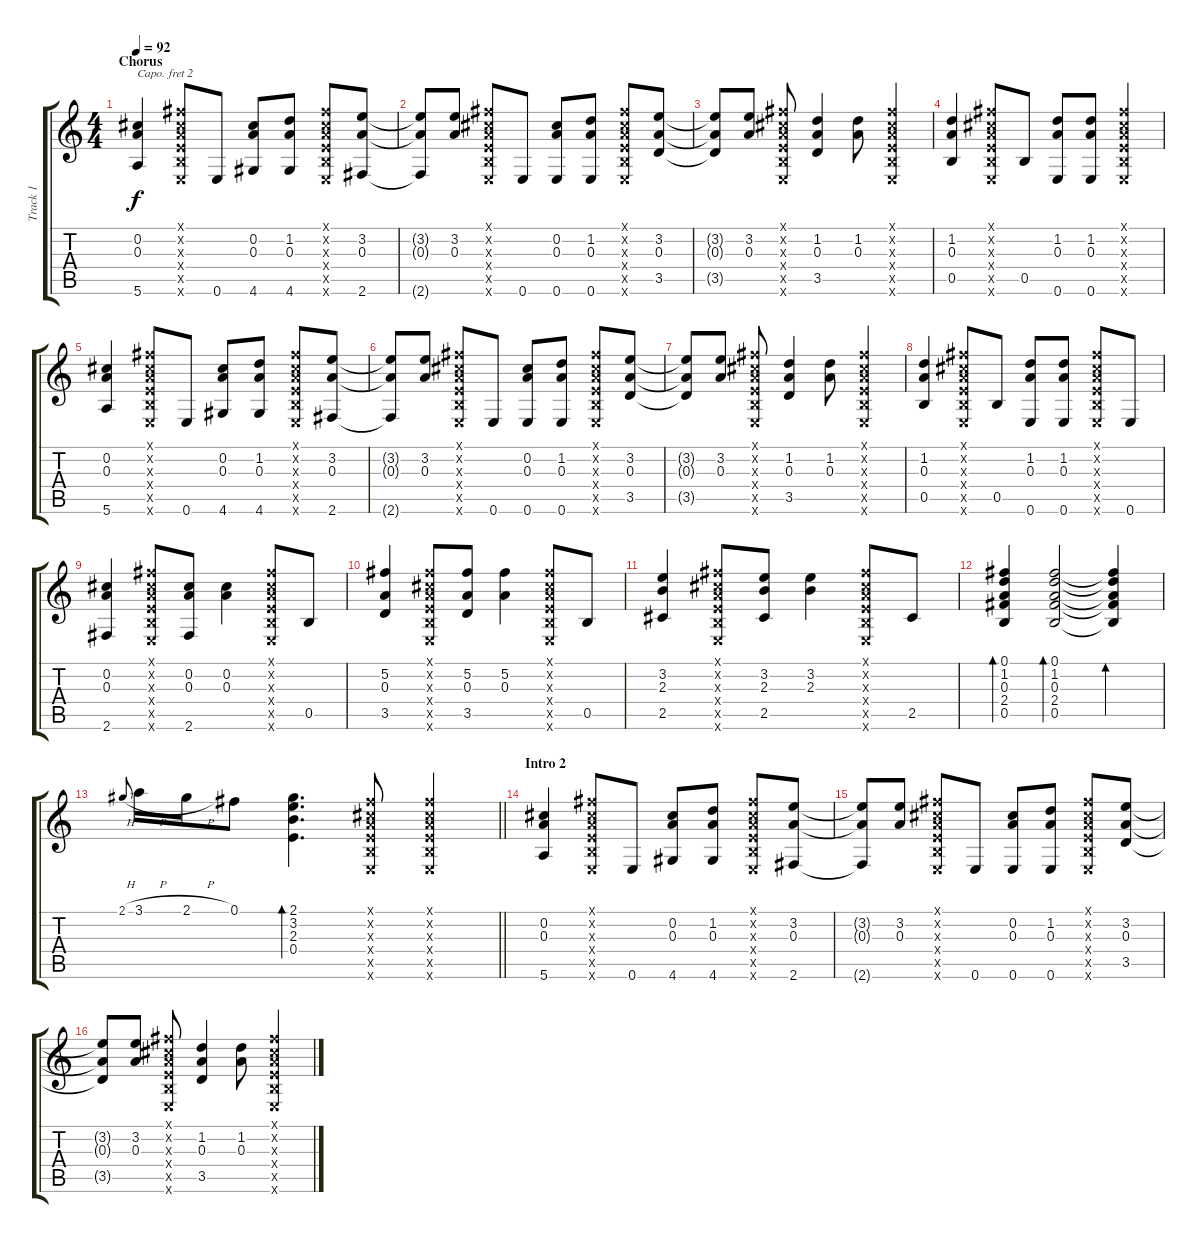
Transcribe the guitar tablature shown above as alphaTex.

\track ("Track 1" "Track 1") {instrument acousticguitarsteel}
\staff {score tabs}
\capo 2
\tuning (E4 B3 G3 D3 A2 D2) {hide}
\ts (4 4)
\section ("" "Chorus")
\tempo 92
\clef g2
\ks c
(0.2 0.3 5.6).4{dy f} (0.1{x} 0.2{x} 0.3{x} 0.4{x} 0.5{x} 0.6{x}).8 0.6.8 (0.2 0.3 4.6).8 (1.2 0.3 4.6).8 (0.1{x} 0.2{x} 0.3{x} 0.4{x} 0.5{x} 0.6{x}).8 (3.2 0.3 2.6).8 |
(3.2{t} 0.3{t} 2.6{t}).8 (3.2 0.3).8 (0.1{x} 0.2{x} 0.3{x} 0.4{x} 0.5{x} 0.6{x}).8 0.6.8 (0.2 0.3 0.6).8 (1.2 0.3 0.6).8 (0.1{x} 0.2{x} 0.3{x} 0.4{x} 0.5{x} 0.6{x}).8 (3.2 0.3 3.5).8 |
(3.2{t} 0.3{t} 3.5{t}).8 (3.2 0.3).8 (0.1{x} 0.2{x} 0.3{x} 0.4{x} 0.5{x} 0.6{x}).8 (1.2 0.3 3.5).4 (1.2 0.3).8 (0.1{x} 0.2{x} 0.3{x} 0.4{x} 0.5{x} 0.6{x}).4 |
(1.2 0.3 0.5).4 (0.1{x} 0.2{x} 0.3{x} 0.4{x} 0.5{x} 0.6{x}).8 0.5.8 (1.2 0.3 0.6).8 (1.2 0.3 0.6).8 (0.1{x} 0.2{x} 0.3{x} 0.4{x} 0.5{x} 0.6{x}).4 |
(0.2 0.3 5.6).4 (0.1{x} 0.2{x} 0.3{x} 0.4{x} 0.5{x} 0.6{x}).8 0.6.8 (0.2 0.3 4.6).8 (1.2 0.3 4.6).8 (0.1{x} 0.2{x} 0.3{x} 0.4{x} 0.5{x} 0.6{x}).8 (3.2 0.3 2.6).8 |
(3.2{t} 0.3{t} 2.6{t}).8 (3.2 0.3).8 (0.1{x} 0.2{x} 0.3{x} 0.4{x} 0.5{x} 0.6{x}).8 0.6.8 (0.2 0.3 0.6).8 (1.2 0.3 0.6).8 (0.1{x} 0.2{x} 0.3{x} 0.4{x} 0.5{x} 0.6{x}).8 (3.2 0.3 3.5).8 |
(3.2{t} 0.3{t} 3.5{t}).8 (3.2 0.3).8 (0.1{x} 0.2{x} 0.3{x} 0.4{x} 0.5{x} 0.6{x}).8 (1.2 0.3 3.5).4 (1.2 0.3).8 (0.1{x} 0.2{x} 0.3{x} 0.4{x} 0.5{x} 0.6{x}).4 |
(1.2 0.3 0.5).4 (0.1{x} 0.2{x} 0.3{x} 0.4{x} 0.5{x} 0.6{x}).8 0.5.8 (1.2 0.3 0.6).8 (1.2 0.3 0.6).8 (0.1{x} 0.2{x} 0.3{x} 0.4{x} 0.5{x} 0.6{x}).8 0.6.8 |
(0.2 0.3 2.6).4 (0.1{x} 0.2{x} 0.3{x} 0.4{x} 0.5{x} 0.6{x}).8 (0.2 0.3 2.6).8 (0.2 0.3).4 (0.1{x} 0.2{x} 0.3{x} 0.4{x} 0.5{x} 0.6{x}).8 0.5.8 |
(5.2 0.3 3.5).4 (0.1{x} 0.2{x} 0.3{x} 0.4{x} 0.5{x} 0.6{x}).8 (5.2 0.3 3.5).8 (5.2 0.3).4 (0.1{x} 0.2{x} 0.3{x} 0.4{x} 0.5{x} 0.6{x}).8 0.5.8 |
(3.2 2.3 2.5).4 (0.1{x} 0.2{x} 0.3{x} 0.4{x} 0.5{x} 0.6{x}).8 (3.2 2.3 2.5).8 (3.2 2.3).4 (0.1{x} 0.2{x} 0.3{x} 0.4{x} 0.5{x} 0.6{x}).8 2.5.8 |
(0.1 1.2 0.3 2.4 0.5).4{bd 120} (0.1 1.2 0.3 2.4 0.5).2{bd 120} (0.1{t} 1.2{t} 0.3{t} 2.4{t} 0.5{t}).4{bd 120} |
\barLineRight lightlight
2.1{h}.8{gr onbeat} 3.1{h}.16 2.1{h}.16 0.1.8 (2.1 3.2 2.3 0.4).4{d bd 120} (0.1{x} 0.2{x} 0.3{x} 0.4{x} 0.5{x} 0.6{x}).8 (0.1{x} 0.2{x} 0.3{x} 0.4{x} 0.5{x} 0.6{x}).4 |
\section ("" "Intro 2")
(0.2 0.3 5.6).4 (0.1{x} 0.2{x} 0.3{x} 0.4{x} 0.5{x} 0.6{x}).8 0.6.8 (0.2 0.3 4.6).8 (1.2 0.3 4.6).8 (0.1{x} 0.2{x} 0.3{x} 0.4{x} 0.5{x} 0.6{x}).8 (3.2 0.3 2.6).8 |
(3.2{t} 0.3{t} 2.6{t}).8 (3.2 0.3).8 (0.1{x} 0.2{x} 0.3{x} 0.4{x} 0.5{x} 0.6{x}).8 0.6.8 (0.2 0.3 0.6).8 (1.2 0.3 0.6).8 (0.1{x} 0.2{x} 0.3{x} 0.4{x} 0.5{x} 0.6{x}).8 (3.2 0.3 3.5).8 |
(3.2{t} 0.3{t} 3.5{t}).8 (3.2 0.3).8 (0.1{x} 0.2{x} 0.3{x} 0.4{x} 0.5{x} 0.6{x}).8 (1.2 0.3 3.5).4 (1.2 0.3).8 (0.1{x} 0.2{x} 0.3{x} 0.4{x} 0.5{x} 0.6{x}).4
